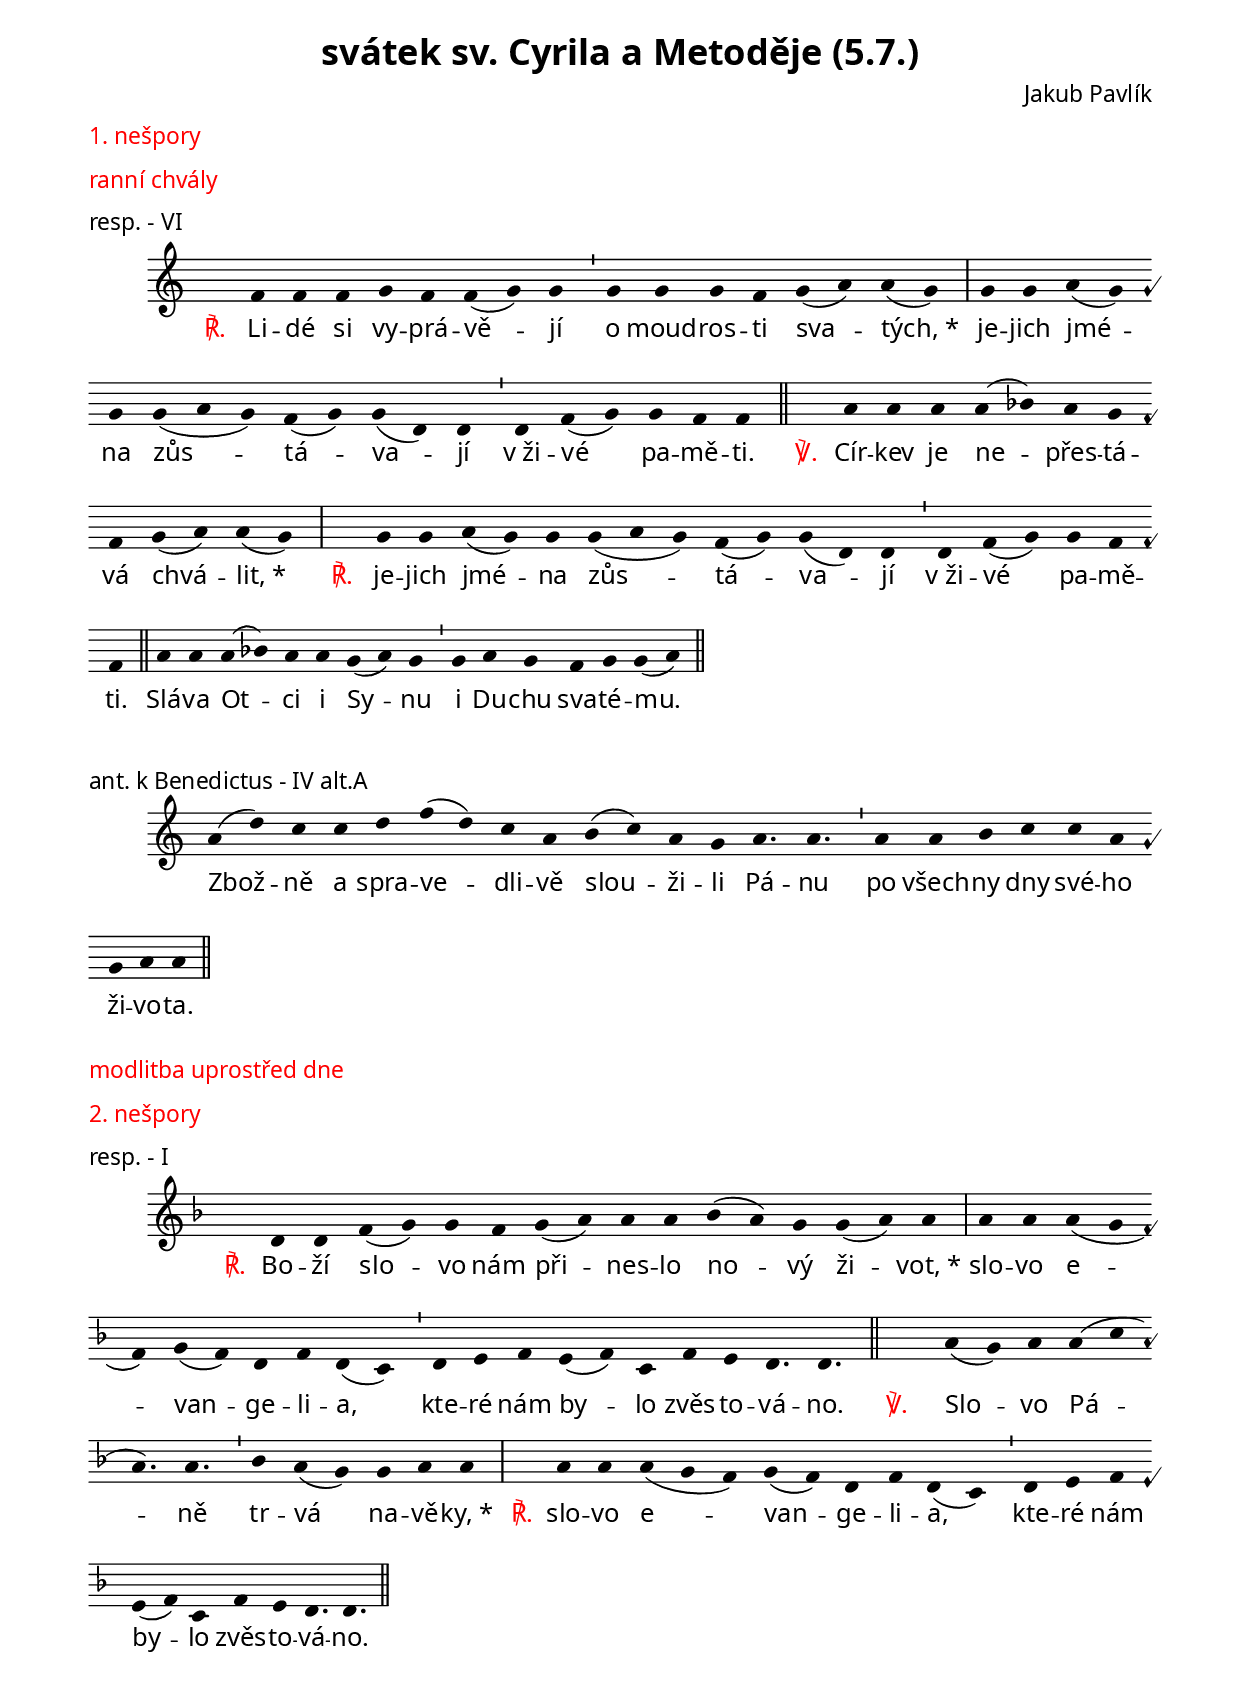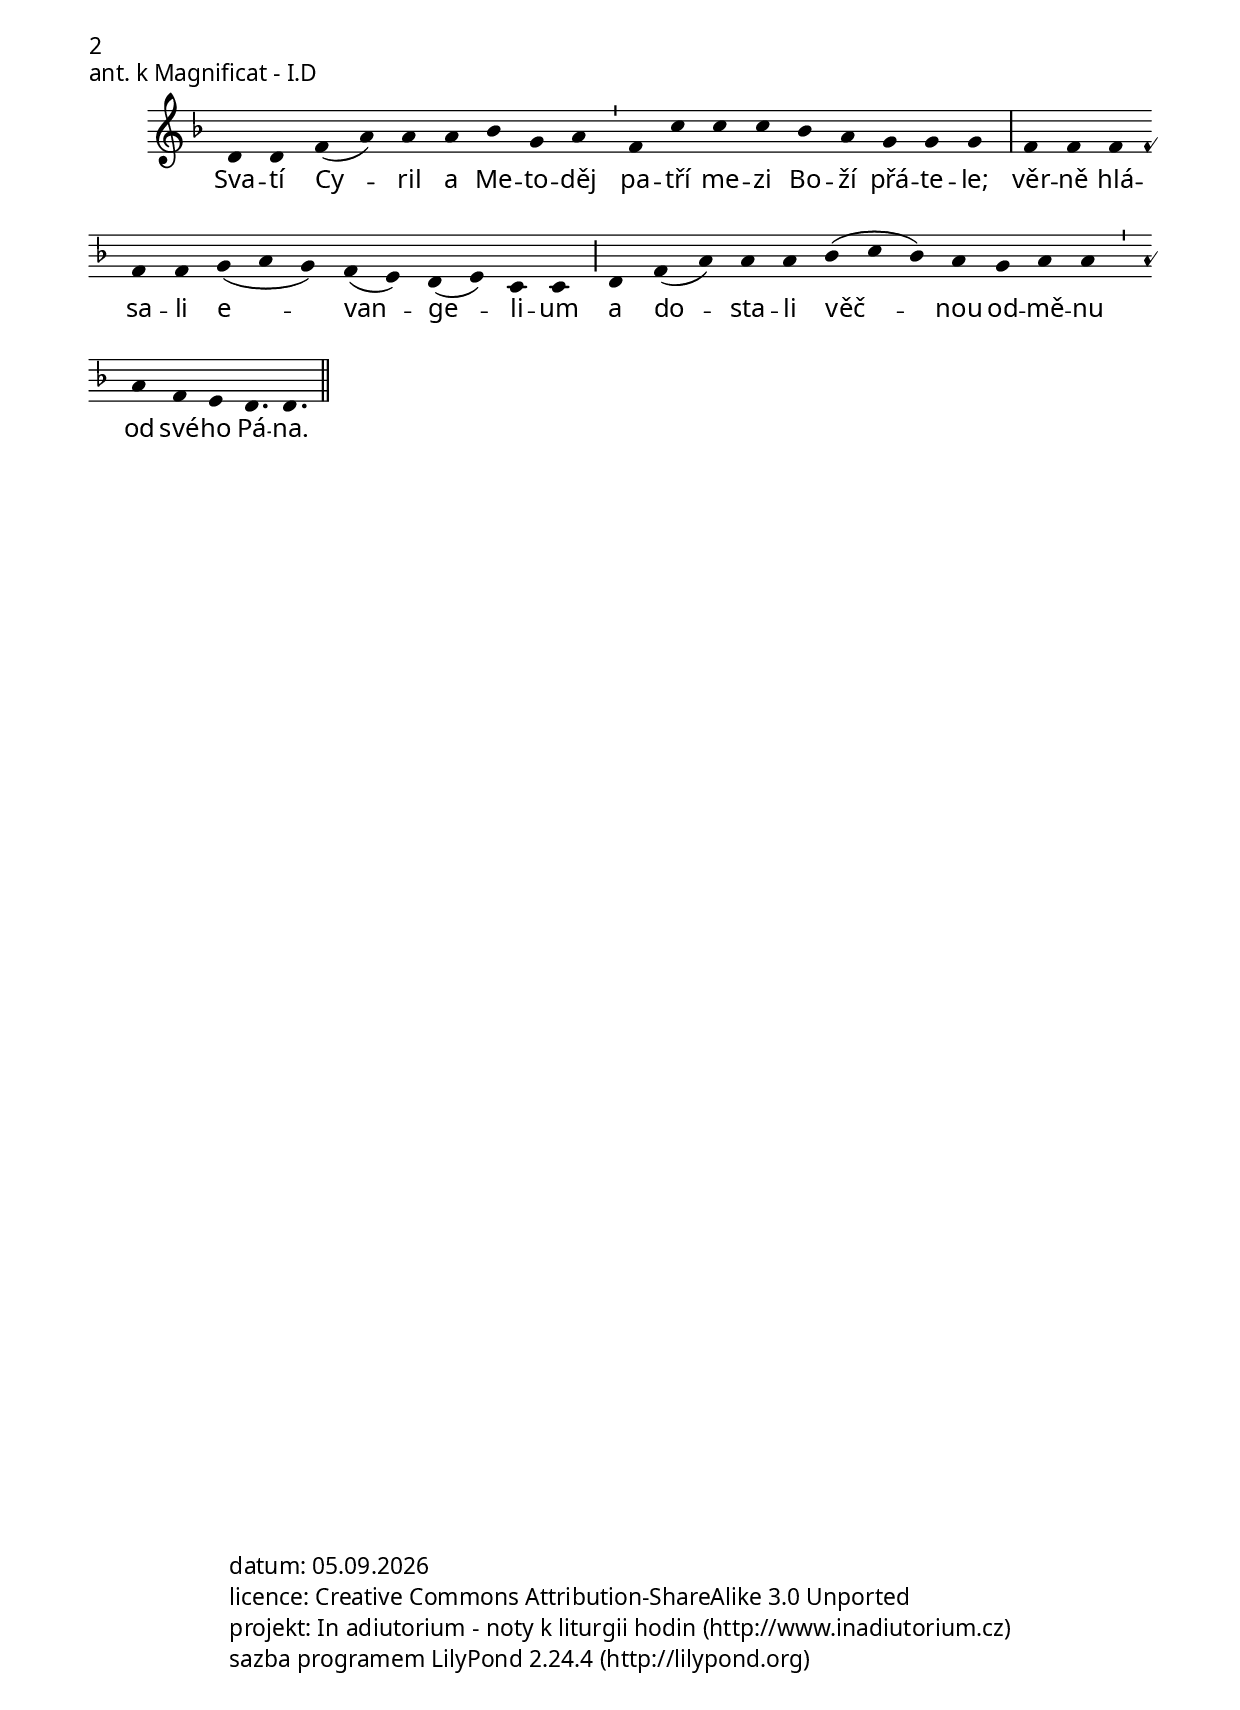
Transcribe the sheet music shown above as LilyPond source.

\version "2.12.3"

\header {
  title = "svátek sv. Cyrila a Metoděje (5.7.)"
  composer = "Jakub Pavlík"
}

\include "../spolecne.ly"
\include "../dilyresponsorii.ly"

\markup {\nadpisHodinka {"1. nešpory"}}

\score {
  \relative c' {
    \choralniRezim
    
  }
  \addlyrics {
    Sva -- tí Cy -- ril a Me -- to -- děj
    jsou na -- ši ot -- co -- vé,
    o -- prav -- do -- ví pas -- tý -- ři,
    o -- ni nás po -- vo -- la -- li
    ze tmy k_o -- prav -- do -- vé -- mu svět -- lu ži -- vo -- ta.
  }
  \header {
    quid = "ant. k Magnificat"
    modus = ""
    differentia = "" 
    psalmus = ""
    id = ""
    piece = \markup {\sestavTitulekBezZalmu}
  }
}

\markup {\nadpisHodinka {"ranní chvály"}}

\score {
  \relative c' {
    \choralniRezim
    
  }
  \addlyrics {
    Jak mi -- lý je pří -- chod těch,
    kte -- ří při -- ná -- še -- jí ra -- dost -- nou zprá -- vu,
    zvěs -- tu -- jí po -- koj a o -- zna -- mu -- jí spá -- su.
  }
  \header {
    quid = "1. ant."
    modus = ""
    differentia = "" 
    psalmus = ""
    id = ""
    piece = \markup {\sestavTitulek}
  }
}

\score {
  \relative c' {
    \choralniRezim
    
  }
  \addlyrics {
    By -- li u -- če -- ní a vy -- na -- lez -- li pís -- mo,
    a -- by moh -- li ús -- pěš -- ně hlá -- sat Bo -- ží slo -- vo.
  }
  \header {
    quid = "2. ant."
    modus = ""
    differentia = "" 
    psalmus = ""
    id = ""
    piece = \markup {\sestavTitulek}
  }
}

% Tahle antifona me obzvlast stve:
% co ma lidska slava spolecneho s Bozim kralovstvim?
\score {
  \relative c' {
    \choralniRezim
    
  }
  \addlyrics {
    By -- li vá -- že -- ní u svých sou -- čas -- ní -- ků
    a za své -- ho ži -- vo -- ta si zís -- ka -- li chvá -- lu.
  }
  \header {
    quid = "3. ant."
    modus = ""
    differentia = "" 
    psalmus = ""
    id = ""
    piece = \markup {\sestavTitulek}
  }
}

\score {
  \relative c' {
    \choralniRezim
    
    % R
    \neviditelna f
    f4 f f g f f( g) g \barMin g g g f g( a) a( g) \barMax
    g g a( g) g 
    g( a g) f( g) g( d) d \barMin d f( g) g f f \barFinalis
    % V
    \neviditelna a
    a4 a a a( bes) a g f g( a) a( g) \barMax
    % R
    \neviditelna a
    g g a( g) g 
    g( a g) f( g) g( d) d \barMin d f( g) g f f \barFinalis
    % Slava
    \respVIdoxologie \barFinalis
  }
  \addlyrics {
    \Response Li -- dé si vy -- prá -- vě -- jí o moud -- ros -- ti sva -- tých,_*
    je -- jich jmé -- na zůs -- tá -- va -- jí v_ži -- vé pa -- mě -- ti.
    \Verse Cír -- kev je ne -- přes -- tá -- vá chvá -- lit,_*
    \Response je -- jich jmé -- na zůs -- tá -- va -- jí v_ži -- vé pa -- mě -- ti.
    \textRespDoxologie
  }
  \header {
    quid = "resp."
    modus = "VI"
    id = ""
    piece = \markup {\sestavTitulekResp}
  }
}

\score {
  \relative c'' {
    \choralniRezim
    a4( d) c c d f( d) c a b( c) a g a4. a \barMin
    a4 a b c c a g a a \barFinalis
  }
  \addlyrics {
    Zbož -- ně a spra -- ve -- dli -- vě slou -- ži -- li Pá -- nu
    po všech -- ny dny své -- ho ži -- vo -- ta.
  }
  \header {
    quid = "ant. k Benedictus"
    modus = "IV alt"
    differentia = "A" 
    psalmus = ""
    id = ""
    piece = \markup {\sestavTitulekBezZalmu}
  }
}

\markup {\nadpisHodinka {"modlitba uprostřed dne"}}

\score {
  \relative c' {
    \choralniRezim
    
  }
  \addlyrics {
    Bůh je svou mi -- los -- tí po -- vo -- lal,
    a -- by by -- li slu -- žeb -- ní -- ky e -- van -- ge -- li -- a.
  }
  \header {
    quid = "ant. dopoledne"
    modus = ""
    differentia = "" 
    psalmus = ""
    id = ""
    piece = \markup {\sestavTitulekBezZalmu}
  }
}

\score {
  \relative c' {
    \choralniRezim
    
  }
  \addlyrics {
    Kdo vás při -- jí -- má, mne při -- jí -- má,
    a kdo mne při -- jí -- má, při -- jí -- má to -- ho, kte -- rý mě po -- slal.
  }
  \header {
    quid = "ant. v poledne"
    modus = ""
    differentia = "" 
    psalmus = ""
    id = ""
    piece = \markup {\sestavTitulekBezZalmu}
  }
}

\score {
  \relative c' {
    \choralniRezim
    
  }
  \addlyrics {
    Jsme Bo -- ží spo -- lu -- pra -- cov -- ní -- ci,
    vy jste Bo -- ží po -- le, Bo -- ží stav -- ba.
  }
  \header {
    quid = "ant. odpoledne"
    modus = ""
    differentia = "" 
    psalmus = ""
    id = ""
    piece = \markup {\sestavTitulekBezZalmu}
  }
}

\markup {\nadpisHodinka {"2. nešpory"}}

\score {
  \relative c' {
    \choralniRezim
    
  }
  \addlyrics {
    Slo -- vo Pá -- ně se ší -- ři -- lo
    po ce -- lé kra -- ji -- ně.
  }
  \header {
    quid = "1. ant."
    modus = ""
    differentia = "" 
    psalmus = ""
    id = ""
    piece = \markup {\sestavTitulek}
  }
}

\score {
  \relative c' {
    \choralniRezim
    
  }
  \addlyrics {
    Hos -- po -- di -- ne, náš Pa -- ne,
    jak po -- di -- vu -- hod -- né je tvé jmé -- no po ce -- lé ze -- mi!
    
    Slá -- vou a ctí jsi o -- věn -- čil své sva -- té
    a dals jim vlád -- nout nad dí -- lem svých ru -- kou.
  }
  \header {
    quid = "2. ant."
    modus = ""
    differentia = "" 
    psalmus = ""
    id = ""
    piece = \markup {\sestavTitulek}
  }
}

\score {
  \relative c' {
    \choralniRezim
    
  }
  \addlyrics {
    Mo -- je ov -- ce u -- po -- slech -- nou mé -- ho hla -- su
    a bu -- de jen jed -- no stád -- ce, je -- den pas -- týř.
  }
  \header {
    quid = "3. ant."
    modus = ""
    differentia = "" 
    psalmus = ""
    id = ""
    piece = \markup {\sestavTitulek}
  }
}

\score {
  \relative c' {
    \choralniRezim
    \key f \major
    % R
    \neviditelna d
    d4 d f( g) g f g( a) a a bes( a) g g( a) a \barMax
    a a a( g f) g( f) d f d( c) \barMin
    d e f e( f) c f e d4. d \barFinalis
    % V
    \neviditelna a
    a'4( g) a a( c a4.) a \barMin bes4 a( g) g a a \barMax
    % R
    \neviditelna a
    a a a( g f) g( f) d f d( c) \barMin
    d e f e( f) c f e d4. d \barFinalis
    % Slava
  }
  \addlyrics {
    \Response Bo -- ží slo -- vo nám při -- nes -- lo no -- vý ži -- vot,_*
    slo -- vo e -- van -- ge -- li -- a, kte -- ré nám by -- lo zvěs -- to -- vá -- no.
    \Verse Slo -- vo Pá -- ně tr -- vá na -- vě -- ky,_*
    \Response slo -- vo e -- van -- ge -- li -- a, kte -- ré nám by -- lo zvěs -- to -- vá -- no.
    \textRespDoxologie
  }
  \header {
    quid = "resp."
    modus = "I"
    id = ""
    piece = \markup {\sestavTitulekResp}
  }
}

\score {
  \relative c' {
    \choralniRezim
    \key f \major
    d4 d f( a) a a bes g a \barMin
    f c' c c bes a g g g \barMax
    f f f f f g( a g) f( e) d( e) c c \barMaior
    d f( a) a a bes( c bes) a g a a \barMin
    a f e d4. d \barFinalis
  }
  \addlyrics {
    Sva -- tí Cy -- ril a Me -- to -- děj
    pa -- tří me -- zi Bo -- ží přá -- te -- le;
    věr -- ně hlá -- sa -- li e -- van -- ge -- li -- um
    a do -- sta -- li věč -- nou od -- mě -- nu
    od své -- ho Pá -- na.
  }
  \header {
    quid = "ant. k Magnificat"
    modus = "I"
    differentia = "D" 
    psalmus = ""
    id = ""
    piece = \markup {\sestavTitulekBezZalmu}
  }
}